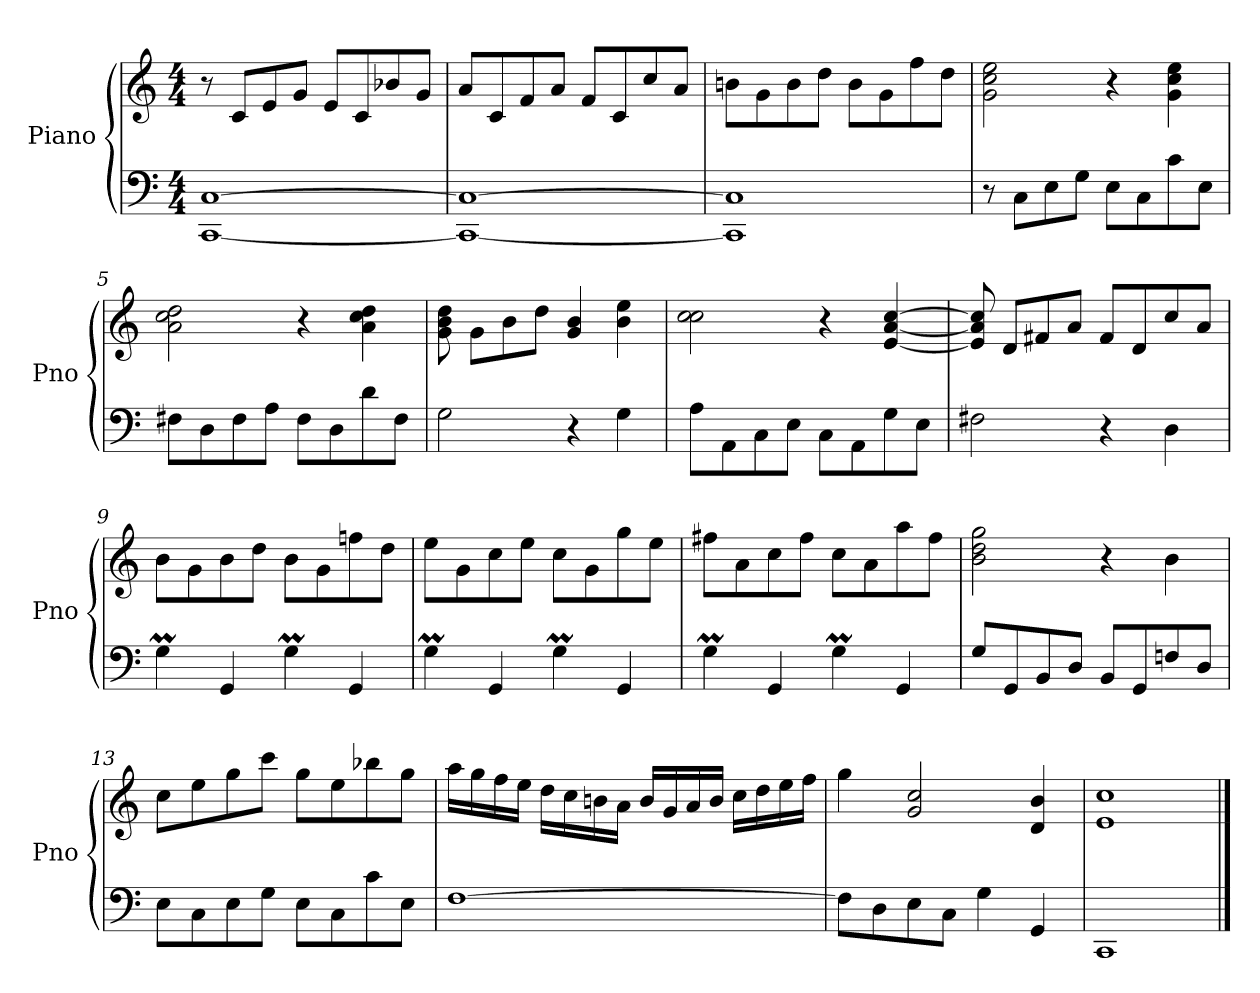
**kern	**kern
*part2	*part1
*staff2	*staff1
*I"Piano	*I"Piano
*I'Pno	*I'Pno
*clefF4	*clefG2
*k[]	*k[]
*M4/4	*M4/4
*MM100	*MM100
=1	=1
[1CC [1C	8r
.	8c/L
.	8e/
.	8g/J
.	8e/L
.	8c/
.	8b-X/
.	8g/J
=2	=2
1CC_ 1C_	8a/L
.	8c/
.	8f/
.	8a/J
.	8f/L
.	8c/
.	8cc/
.	8a/J
=3	=3
1CC] 1C]	8bn\L
.	8g\
.	8b\
.	8dd\J
.	8b\L
.	8g\
.	8ff\
.	8dd\J
=4	=4
8r	2g\ 2cc\ 2ee\
8C\L	.
8E\	.
8G\J	.
8E\L	4r
8C\	.
8c\	4g\ 4cc\ 4ee\
8E\J	.
=5	=5
8F#X\L	2a\ 2cc\ 2dd\
8D\	.
8F#\	.
8A\J	.
8F#\L	4r
8D\	.
8d\	4a\ 4cc\ 4dd\
8F#\J	.
!!LO:LB:g=z
=6	=6
2G\	8g\ 8b\ 8dd\
.	8g\L
.	8b\
.	8dd\J
4r	4g/ 4b/
4G\	4b\ 4ee\
=7	=7
8A\L	2cc\ 2cc\
8AA\	.
8C\	.
8E\J	.
8C\L	4r
8AA\	.
8G\	[4e/ [4a/ [4cc/
8E\J	.
=8	=8
2F#X\	8e/] 8a/] 8cc/]
.	8d/L
.	8f#X/
.	8a/J
4r	8f#/L
.	8d/
4D\	8cc/
.	8a/J
=9	=9
4GM\	8b\L
.	8g\
4GG/	8b\
.	8dd\J
4GM\	8b\L
.	8g\
4GG/	8ffn\
.	8dd\J
=10	=10
4GM\	8ee\L
.	8g\
4GG/	8cc\
.	8ee\J
4GM\	8cc\L
.	8g\
4GG/	8gg\
.	8ee\J
!!LO:LB:g=z
=11	=11
4GM\	8ff#X\L
.	8a\
4GG/	8cc\
.	8ff#\J
4GM\	8cc\L
.	8a\
4GG/	8aa\
.	8ff#\J
=12	=12
8G/L	2b\ 2dd\ 2gg\
8GG/	.
8BB/	.
8D/J	.
8BB/L	4r
8GG/	.
8Fn/	4b\
8D/J	.
=13	=13
8E\L	8cc\L
8C\	8ee\
8E\	8gg\
8G\J	8ccc\J
8E\L	8gg\L
8C\	8ee\
8c\	8bb-X\
8E\J	8gg\J
=14	=14
[1F	16aa\LL
.	16gg\
.	16ff\
.	16ee\JJ
.	16dd\LL
.	16cc\
.	16bn\
.	16a\JJ
.	16b/LL
.	16g/
.	16a/
.	16b/JJ
.	16cc\LL
.	16dd\
.	16ee\
.	16ff\JJ
!!LO:LB:g=z
=15	=15
8F\L]	4gg\
8D\	.
8E\	2g/ 2cc/
8C\J	.
4G\	.
4GG/	4d/ 4b/
=16	=16
1CC	1e 1cc
==	==
*-	*-
